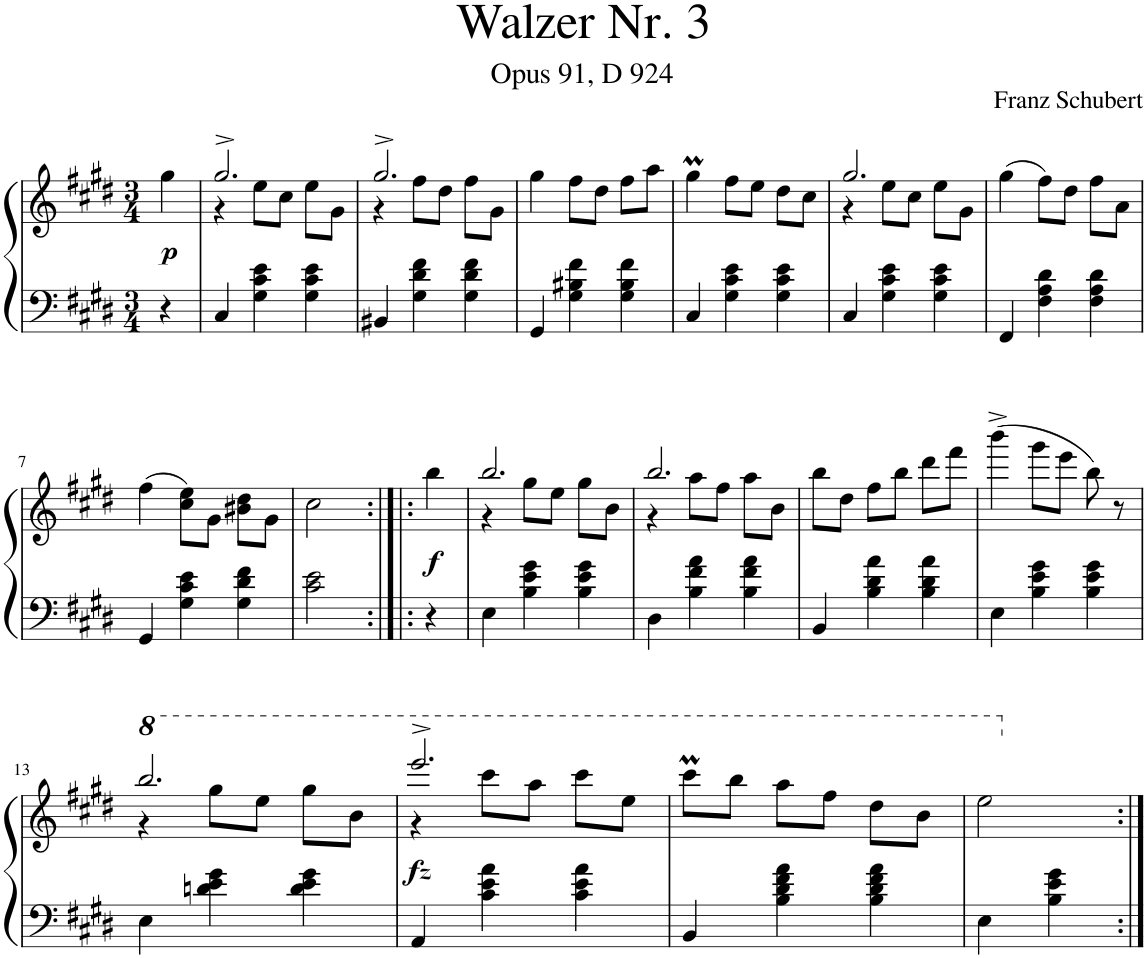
**kern	**kern	**dynam
*part1	*part1	*part1
*staff2	*staff1	*staff1/2
*I"Piano	*	*
*I'Pno.	*	*
*clefF4	*clefG2	*
*k[f#c#g#d#]	*k[f#c#g#d#]	*
*M3/4	*M3/4	*
=	=	=
!	!	!LO:DY:b
4r	4gg#\	p
=1	=1	=1
*	*^	*
4C#/	2.gg#^/	4r	.
4G#\ 4c#\ 4e\	.	8ee\L	.
.	.	8cc#\J	.
4G#\ 4c#\ 4e\	.	8ee\L	.
.	.	8g#\J	.
=2	=2	=2	=2
4BB#X/	2.gg#^/	4r	.
4G#\ 4d#\ 4f#\	.	8ff#\L	.
.	.	8dd#\J	.
4G#\ 4d#\ 4f#\	.	8ff#\L	.
.	.	8g#\J	.
*	*v	*v	*
=3	=3	=3
4GG#/	4gg#\	.
4G#\ 4B#X\ 4f#\	8ff#\L	.
.	8dd#\J	.
4G#\ 4B#\ 4f#\	8ff#\L	.
.	8aa\J	.
=4	=4	=4
4C#/	4gg#m\	.
4G#\ 4c#\ 4e\	8ff#\L	.
.	8ee\J	.
4G#\ 4c#\ 4e\	8dd#\L	.
.	8cc#\J	.
=5	=5	=5
*	*^	*
4C#/	2.gg#/	4r	.
4G#\ 4c#\ 4e\	.	8ee\L	.
.	.	8cc#\J	.
4G#\ 4c#\ 4e\	.	8ee\L	.
.	.	8g#\J	.
*	*v	*v	*
=6	=6	=6
4FF#/	(4gg#\	.
4F#\ 4A\ 4d#\	8ff#\L)	.
.	8dd#\J	.
4F#\ 4A\ 4d#\	8ff#\L	.
.	8a\J	.
!!LO:LB:g=z
=7	=7	=7
4GG#/	(4ff#\	.
4G#\ 4c#\ 4e\	8cc#\ 8ee\L)	.
.	8g#\J	.
4G#\ 4d#\ 4f#\	8b#X\ 8dd#\L	.
.	8g#\J	.
=8	=8	=8
2c#\ 2e\	2cc#\	.
=8X1:|!|:	=8X1:|!|:	=8X1:|!|:
!	!	!LO:DY:b
4r	4bb\	f
=9	=9	=9
*	*^	*
4E\	2.bb/	4r	.
4B\ 4e\ 4g#\	.	8gg#\L	.
.	.	8ee\J	.
4B\ 4e\ 4g#\	.	8gg#\L	.
.	.	8b\J	.
=10	=10	=10	=10
4D#\	2.bb/	4r	.
4B\ 4f#\ 4a\	.	8aa\L	.
.	.	8ff#\J	.
4B\ 4f#\ 4a\	.	8aa\L	.
.	.	8b\J	.
*	*v	*v	*
=11	=11	=11
4BB/	8bb\L	.
.	8dd#\J	.
4B\ 4d#\ 4a\	8ff#\L	.
.	8bb\J	.
4B\ 4d#\ 4a\	8ddd#\L	.
.	8fff#\J	.
=12	=12	=12
4E\	(4bbb^\	.
4B\ 4e\ 4g#\	8ggg#\L	.
.	8eee\J	.
4B\ 4e\ 4g#\	8bb\)	.
.	8r	.
!!LO:LB:g=z
=13	=13	=13
*	*8va	*
*	*^	*
4E\	2.bbb/	4r	.
4dn\ 4e\ 4g#\	.	8ggg#\L	.
.	.	8eee\J	.
4d\ 4e\ 4g#\	.	8ggg#\L	.
.	.	8bb\J	.
=14	=14	=14	=14
!	!	!	!LO:DY:b
4AA/	2.eeee^/	4r	fz
4c#\ 4e\ 4a\	.	8cccc#\L	.
.	.	8aaa\J	.
4c#\ 4e\ 4a\	.	8cccc#\L	.
.	.	8eee\J	.
*	*v	*v	*
=15	=15	=15
4BB/	8cccc#M\L	.
.	8bbb\J	.
4B\ 4d#\ 4f#\ 4a\	8aaa\L	.
.	8fff#\J	.
4B\ 4d#\ 4f#\ 4a\	8ddd#\L	.
.	8bb\J	.
=16	=16	=16
4E\	2eee\	.
4B\ 4e\ 4g#\	.	.
*	*X8va	*
=:|!	=:|!	=:|!
*-	*-	*-
